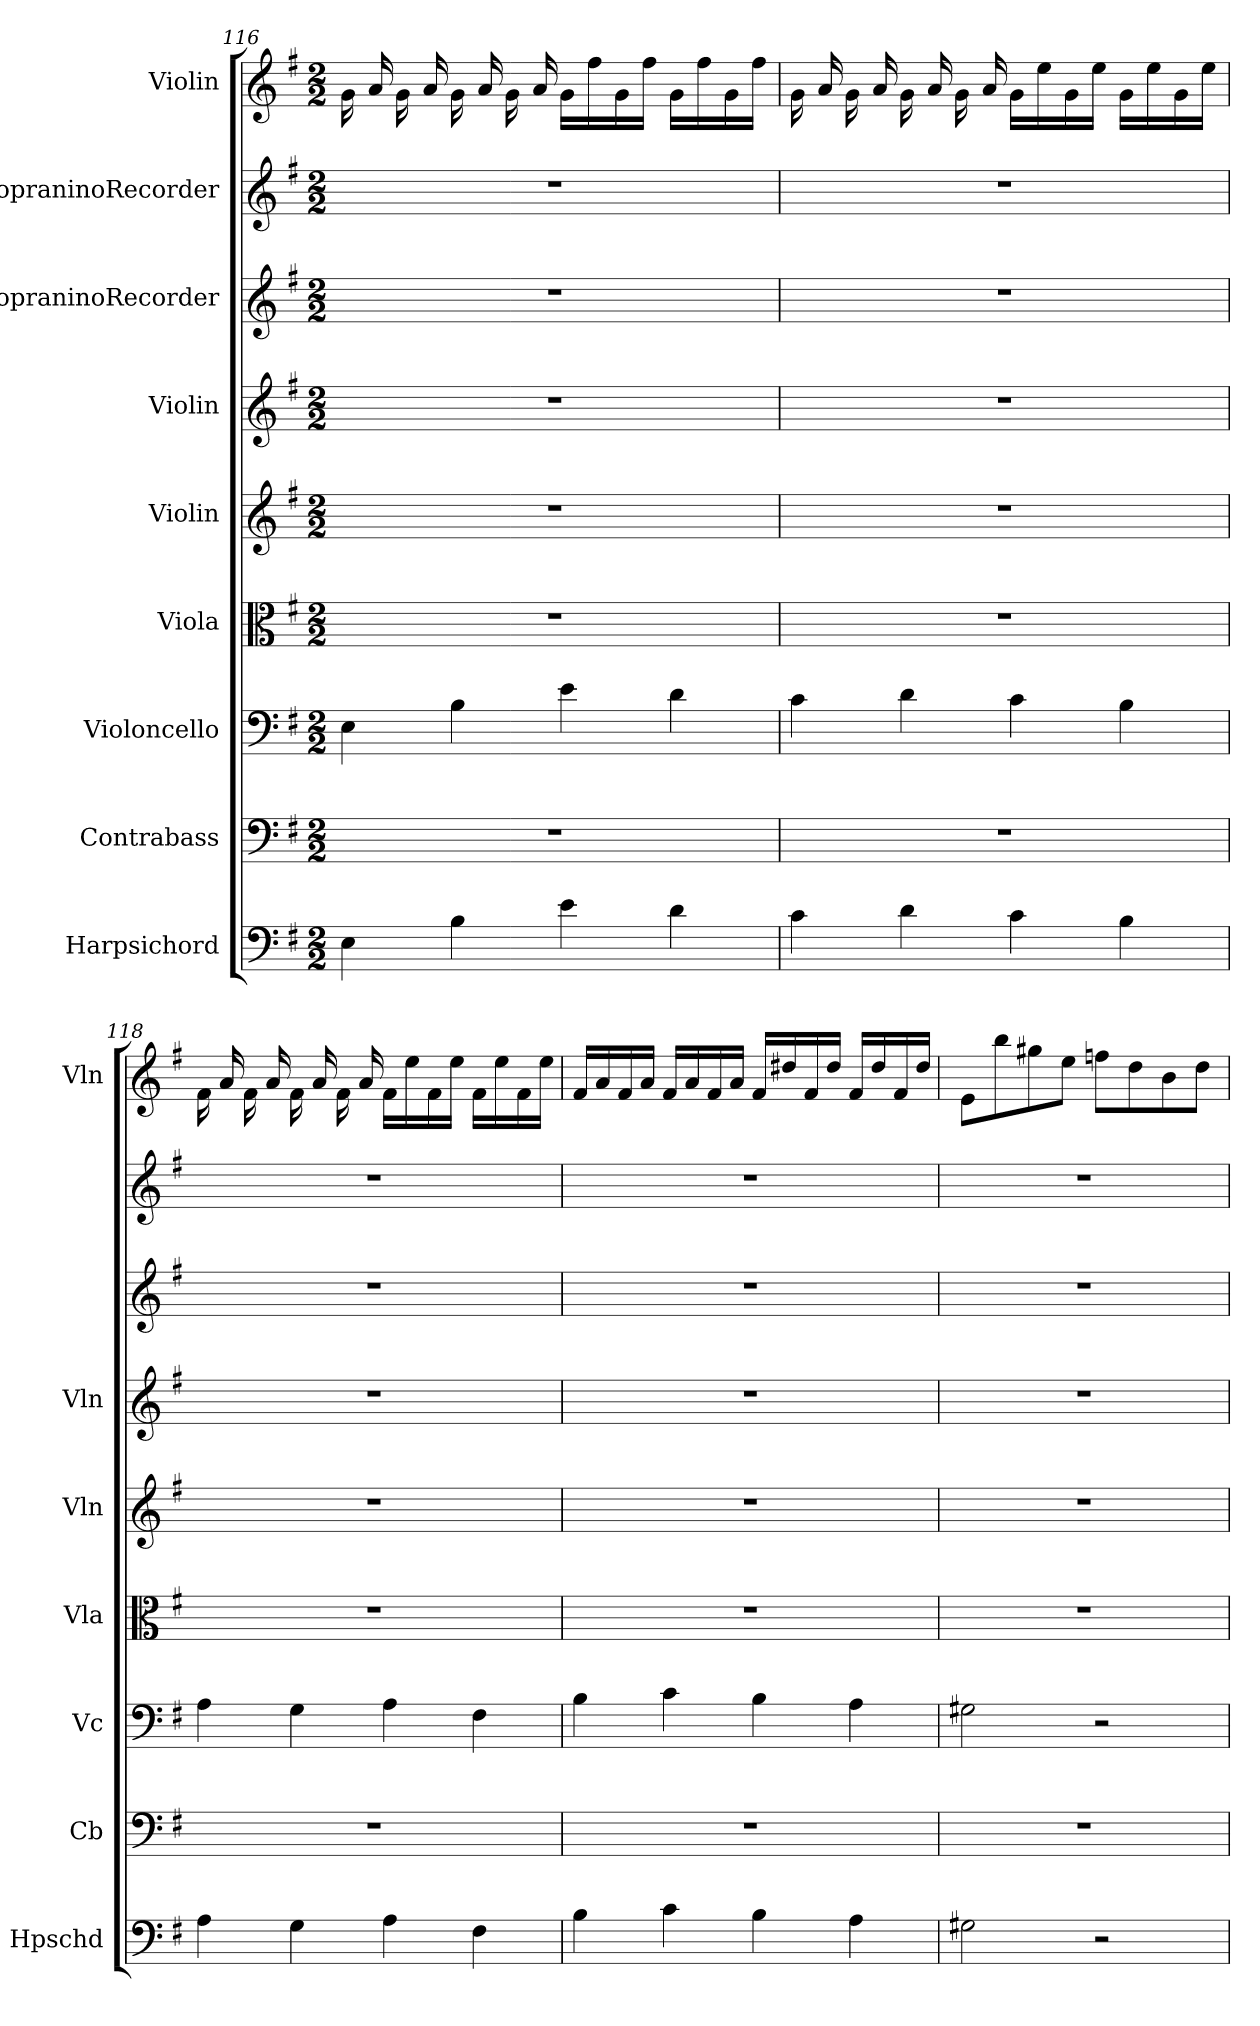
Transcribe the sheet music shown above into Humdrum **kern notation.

**kern	**kern	**kern	**kern	**kern	**kern	**kern	**kern	**kern
*part9	*part8	*part7	*part6	*part5	*part4	*part3	*part2	*part1
*staff9	*staff8	*staff7	*staff6	*staff5	*staff4	*staff3	*staff2	*staff1
*I"Harpsichord	*I"Contrabass	*I"Violoncello	*I"Viola	*I"Violin	*I"Violin	*I"SopraninoRecorder	*I"SopraninoRecorder	*I"Violin
*I'Hpschd	*I'Cb	*I'Vc	*I'Vla	*I'Vln	*I'Vln	*	*	*I'Vln
*clefF4	*clefF4	*clefF4	*clefC3	*clefG2	*clefG2	*clefG2	*clefG2	*clefG2
*k[f#]	*k[f#]	*k[f#]	*k[f#]	*k[f#]	*k[f#]	*k[f#]	*k[f#]	*k[f#]
*G:	*G:	*G:	*G:	*G:	*G:	*G:	*G:	*G:
*M2/2	*M2/2	*M2/2	*M2/2	*M2/2	*M2/2	*M2/2	*M2/2	*M2/2
=116	=116	=116	=116	=116	=116	=116	=116	=116
4E\	1r	4E\	1r	1r	1r	1r	1r	16g\
.	.	.	.	.	.	.	.	16a/
.	.	.	.	.	.	.	.	16g\
.	.	.	.	.	.	.	.	16a/
4B\	.	4B\	.	.	.	.	.	16g\
.	.	.	.	.	.	.	.	16a/
.	.	.	.	.	.	.	.	16g\
.	.	.	.	.	.	.	.	16a/
4e\	.	4e\	.	.	.	.	.	16g\LL
.	.	.	.	.	.	.	.	16ff#\
.	.	.	.	.	.	.	.	16g\
.	.	.	.	.	.	.	.	16ff#\JJ
4d\	.	4d\	.	.	.	.	.	16g\LL
.	.	.	.	.	.	.	.	16ff#\
.	.	.	.	.	.	.	.	16g\
.	.	.	.	.	.	.	.	16ff#\JJ
=117	=117	=117	=117	=117	=117	=117	=117	=117
4c\	1r	4c\	1r	1r	1r	1r	1r	16g\
.	.	.	.	.	.	.	.	16a/
.	.	.	.	.	.	.	.	16g\
.	.	.	.	.	.	.	.	16a/
4d\	.	4d\	.	.	.	.	.	16g\
.	.	.	.	.	.	.	.	16a/
.	.	.	.	.	.	.	.	16g\
.	.	.	.	.	.	.	.	16a/
4c\	.	4c\	.	.	.	.	.	16g\LL
.	.	.	.	.	.	.	.	16ee\
.	.	.	.	.	.	.	.	16g\
.	.	.	.	.	.	.	.	16ee\JJ
4B\	.	4B\	.	.	.	.	.	16g\LL
.	.	.	.	.	.	.	.	16ee\
.	.	.	.	.	.	.	.	16g\
.	.	.	.	.	.	.	.	16ee\JJ
=118	=118	=118	=118	=118	=118	=118	=118	=118
4A\	1r	4A\	1r	1r	1r	1r	1r	16f#\
.	.	.	.	.	.	.	.	16a/
.	.	.	.	.	.	.	.	16f#\
.	.	.	.	.	.	.	.	16a/
4G\	.	4G\	.	.	.	.	.	16f#\
.	.	.	.	.	.	.	.	16a/
.	.	.	.	.	.	.	.	16f#\
.	.	.	.	.	.	.	.	16a/
4A\	.	4A\	.	.	.	.	.	16f#\LL
.	.	.	.	.	.	.	.	16ee\
.	.	.	.	.	.	.	.	16f#\
.	.	.	.	.	.	.	.	16ee\JJ
4F#\	.	4F#\	.	.	.	.	.	16f#\LL
.	.	.	.	.	.	.	.	16ee\
.	.	.	.	.	.	.	.	16f#\
.	.	.	.	.	.	.	.	16ee\JJ
=119	=119	=119	=119	=119	=119	=119	=119	=119
4B\	1r	4B\	1r	1r	1r	1r	1r	16f#/LL
.	.	.	.	.	.	.	.	16a/
.	.	.	.	.	.	.	.	16f#/
.	.	.	.	.	.	.	.	16a/JJ
4c\	.	4c\	.	.	.	.	.	16f#/LL
.	.	.	.	.	.	.	.	16a/
.	.	.	.	.	.	.	.	16f#/
.	.	.	.	.	.	.	.	16a/JJ
4B\	.	4B\	.	.	.	.	.	16f#/LL
.	.	.	.	.	.	.	.	16dd#X/
.	.	.	.	.	.	.	.	16f#/
.	.	.	.	.	.	.	.	16dd#/JJ
4A\	.	4A\	.	.	.	.	.	16f#/LL
.	.	.	.	.	.	.	.	16dd#/
.	.	.	.	.	.	.	.	16f#/
.	.	.	.	.	.	.	.	16dd#/JJ
=120	=120	=120	=120	=120	=120	=120	=120	=120
2G#X\	1r	2G#X\	1r	1r	1r	1r	1r	8e\L
.	.	.	.	.	.	.	.	8bb\
.	.	.	.	.	.	.	.	8gg#X\
.	.	.	.	.	.	.	.	8ee\J
2r	.	2r	.	.	.	.	.	8ffn\L
.	.	.	.	.	.	.	.	8dd\
.	.	.	.	.	.	.	.	8b\
.	.	.	.	.	.	.	.	8dd\J
=	=	=	=	=	=	=	=	=
*-	*-	*-	*-	*-	*-	*-	*-	*-
